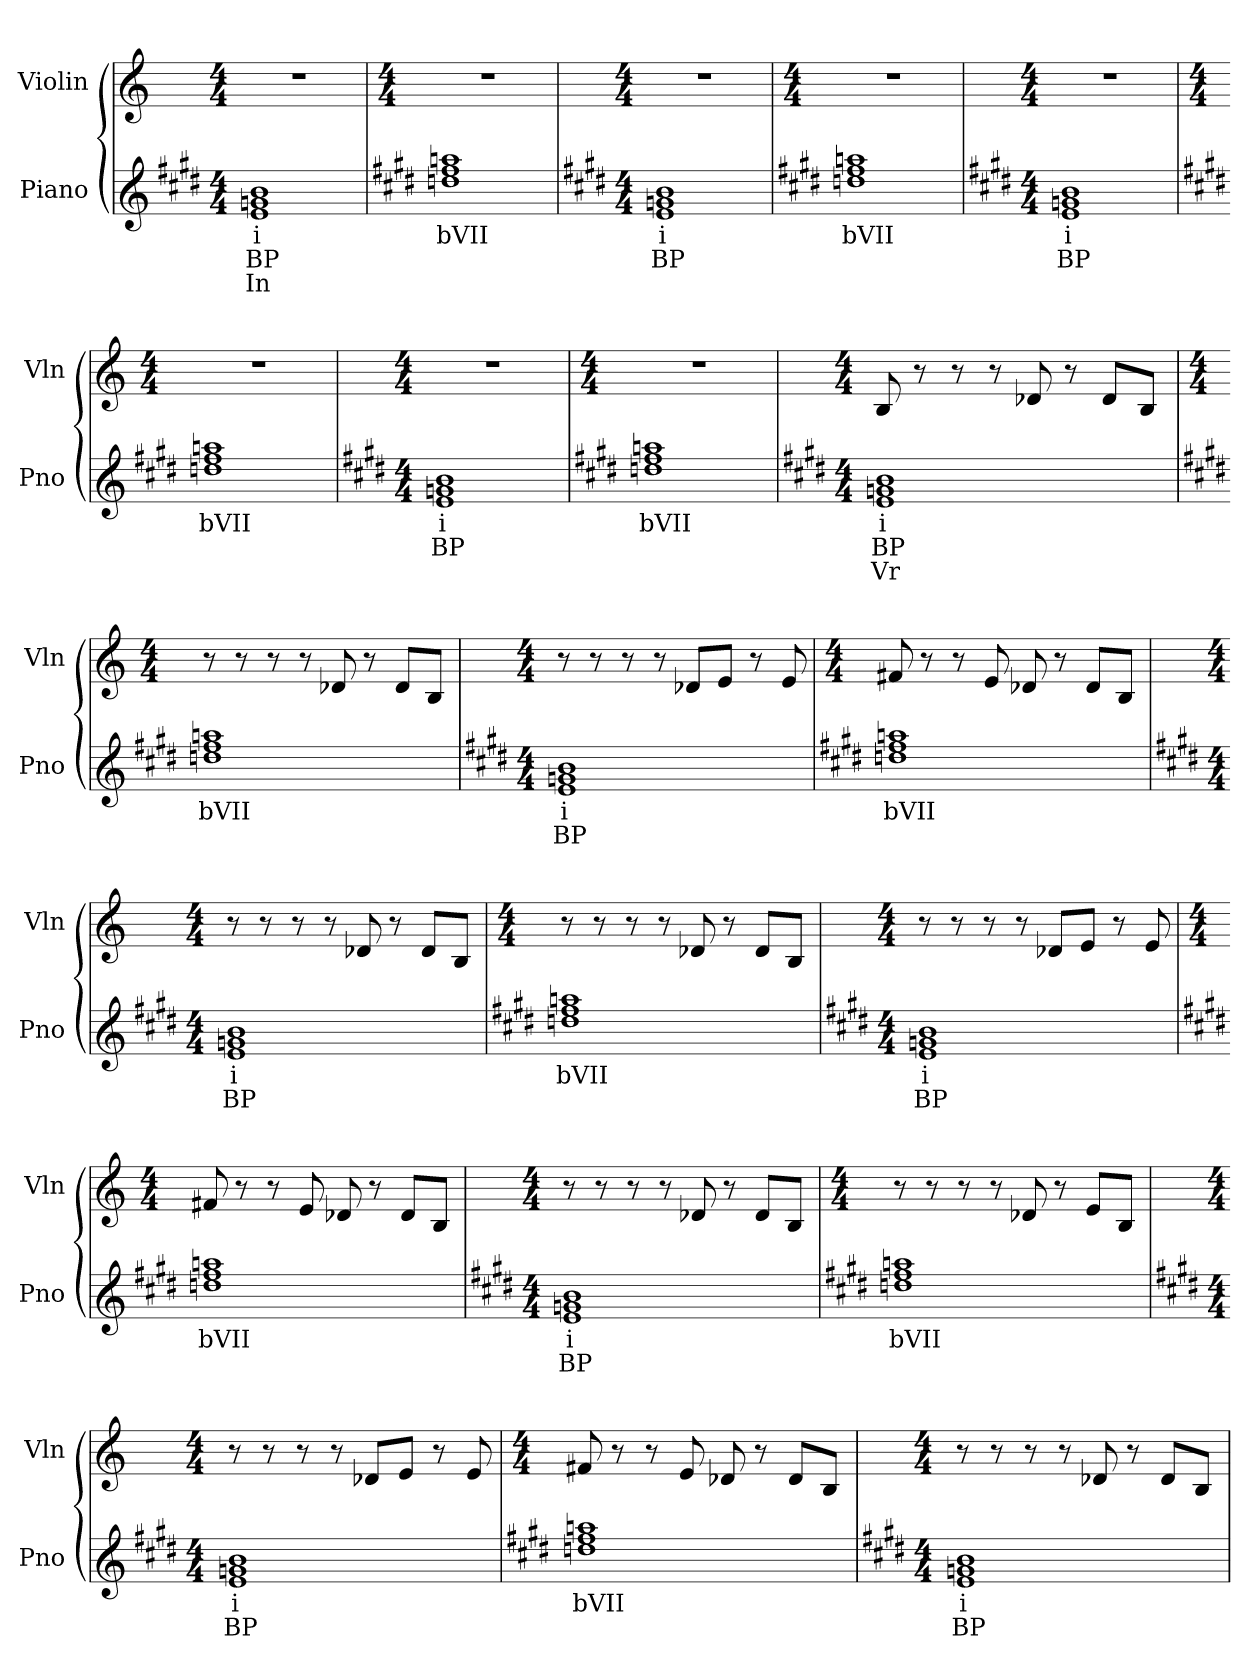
**kern	**text	**text	**text	**kern
*part2	*part2	*part2	*part2	*part1
*staff2	*staff2	*staff2	*staff2	*staff1
*I"Piano	*	*	*	*I"Violin
*I'Pno	*	*	*	*I'Vln
*k[f#c#g#d#]	*	*	*	*
*E:	*	*	*	*
*M4/4	*	*	*	*M4/4
=	=	=	=	=
1e 1gn 1b	i	BP	In	1r
=	=	=	=	=
*k[f#c#g#d#]	*	*	*	*
*E:	*	*	*	*
*	*	*	*	*M4/4
1ddn 1ff# 1aan	bVII	.	.	1r
=	=	=	=	=
*k[f#c#g#d#]	*	*	*	*
*E:	*	*	*	*
*M4/4	*	*	*	*M4/4
1e 1gn 1b	i	BP	.	1r
=	=	=	=	=
*k[f#c#g#d#]	*	*	*	*
*E:	*	*	*	*
*	*	*	*	*M4/4
1ddn 1ff# 1aan	bVII	.	.	1r
=	=	=	=	=
*k[f#c#g#d#]	*	*	*	*
*E:	*	*	*	*
*M4/4	*	*	*	*M4/4
1e 1gn 1b	i	BP	.	1r
=	=	=	=	=
*k[f#c#g#d#]	*	*	*	*
*E:	*	*	*	*
*	*	*	*	*M4/4
1ddn 1ff# 1aan	bVII	.	.	1r
=	=	=	=	=
*k[f#c#g#d#]	*	*	*	*
*E:	*	*	*	*
*M4/4	*	*	*	*M4/4
1e 1gn 1b	i	BP	.	1r
=	=	=	=	=
*k[f#c#g#d#]	*	*	*	*
*E:	*	*	*	*
*	*	*	*	*M4/4
1ddn 1ff# 1aan	bVII	.	.	1r
=	=	=	=	=
*k[f#c#g#d#]	*	*	*	*
*E:	*	*	*	*
*M4/4	*	*	*	*M4/4
1e 1gn 1b	i	BP	Vr	8B
.	.	.	.	8r
.	.	.	.	8r
.	.	.	.	8r
.	.	.	.	8d-X
.	.	.	.	8r
.	.	.	.	8d-L
.	.	.	.	8BJ
=	=	=	=	=
*k[f#c#g#d#]	*	*	*	*
*E:	*	*	*	*
*	*	*	*	*M4/4
1ddn 1ff# 1aan	bVII	.	.	8r
.	.	.	.	8r
.	.	.	.	8r
.	.	.	.	8r
.	.	.	.	8d-X
.	.	.	.	8r
.	.	.	.	8d-L
.	.	.	.	8BJ
=	=	=	=	=
*k[f#c#g#d#]	*	*	*	*
*E:	*	*	*	*
*M4/4	*	*	*	*M4/4
1e 1gn 1b	i	BP	.	8r
.	.	.	.	8r
.	.	.	.	8r
.	.	.	.	8r
.	.	.	.	8d-XL
.	.	.	.	8eJ
.	.	.	.	8r
.	.	.	.	8e
=	=	=	=	=
*k[f#c#g#d#]	*	*	*	*
*E:	*	*	*	*
*	*	*	*	*M4/4
1ddn 1ff# 1aan	bVII	.	.	8f#X
.	.	.	.	8r
.	.	.	.	8r
.	.	.	.	8e
.	.	.	.	8d-X
.	.	.	.	8r
.	.	.	.	8d-L
.	.	.	.	8BJ
=	=	=	=	=
*k[f#c#g#d#]	*	*	*	*
*E:	*	*	*	*
*M4/4	*	*	*	*M4/4
1e 1gn 1b	i	BP	.	8r
.	.	.	.	8r
.	.	.	.	8r
.	.	.	.	8r
.	.	.	.	8d-X
.	.	.	.	8r
.	.	.	.	8d-L
.	.	.	.	8BJ
=	=	=	=	=
*k[f#c#g#d#]	*	*	*	*
*E:	*	*	*	*
*	*	*	*	*M4/4
1ddn 1ff# 1aan	bVII	.	.	8r
.	.	.	.	8r
.	.	.	.	8r
.	.	.	.	8r
.	.	.	.	8d-X
.	.	.	.	8r
.	.	.	.	8d-L
.	.	.	.	8BJ
=	=	=	=	=
*k[f#c#g#d#]	*	*	*	*
*E:	*	*	*	*
*M4/4	*	*	*	*M4/4
1e 1gn 1b	i	BP	.	8r
.	.	.	.	8r
.	.	.	.	8r
.	.	.	.	8r
.	.	.	.	8d-XL
.	.	.	.	8eJ
.	.	.	.	8r
.	.	.	.	8e
=	=	=	=	=
*k[f#c#g#d#]	*	*	*	*
*E:	*	*	*	*
*	*	*	*	*M4/4
1ddn 1ff# 1aan	bVII	.	.	8f#X
.	.	.	.	8r
.	.	.	.	8r
.	.	.	.	8e
.	.	.	.	8d-X
.	.	.	.	8r
.	.	.	.	8d-L
.	.	.	.	8BJ
=	=	=	=	=
*k[f#c#g#d#]	*	*	*	*
*E:	*	*	*	*
*M4/4	*	*	*	*M4/4
1e 1gn 1b	i	BP	.	8r
.	.	.	.	8r
.	.	.	.	8r
.	.	.	.	8r
.	.	.	.	8d-X
.	.	.	.	8r
.	.	.	.	8d-L
.	.	.	.	8BJ
=	=	=	=	=
*k[f#c#g#d#]	*	*	*	*
*E:	*	*	*	*
*	*	*	*	*M4/4
1ddn 1ff# 1aan	bVII	.	.	8r
.	.	.	.	8r
.	.	.	.	8r
.	.	.	.	8r
.	.	.	.	8d-X
.	.	.	.	8r
.	.	.	.	8eL
.	.	.	.	8BJ
=	=	=	=	=
*k[f#c#g#d#]	*	*	*	*
*E:	*	*	*	*
*M4/4	*	*	*	*M4/4
1e 1gn 1b	i	BP	.	8r
.	.	.	.	8r
.	.	.	.	8r
.	.	.	.	8r
.	.	.	.	8d-XL
.	.	.	.	8eJ
.	.	.	.	8r
.	.	.	.	8e
=	=	=	=	=
*k[f#c#g#d#]	*	*	*	*
*E:	*	*	*	*
*	*	*	*	*M4/4
1ddn 1ff# 1aan	bVII	.	.	8f#X
.	.	.	.	8r
.	.	.	.	8r
.	.	.	.	8e
.	.	.	.	8d-X
.	.	.	.	8r
.	.	.	.	8d-L
.	.	.	.	8BJ
=	=	=	=	=
*k[f#c#g#d#]	*	*	*	*
*E:	*	*	*	*
*M4/4	*	*	*	*M4/4
1e 1gn 1b	i	BP	.	8r
.	.	.	.	8r
.	.	.	.	8r
.	.	.	.	8r
.	.	.	.	8d-X
.	.	.	.	8r
.	.	.	.	8d-L
.	.	.	.	8BJ
=	=	=	=	=
*-	*-	*-	*-	*-
